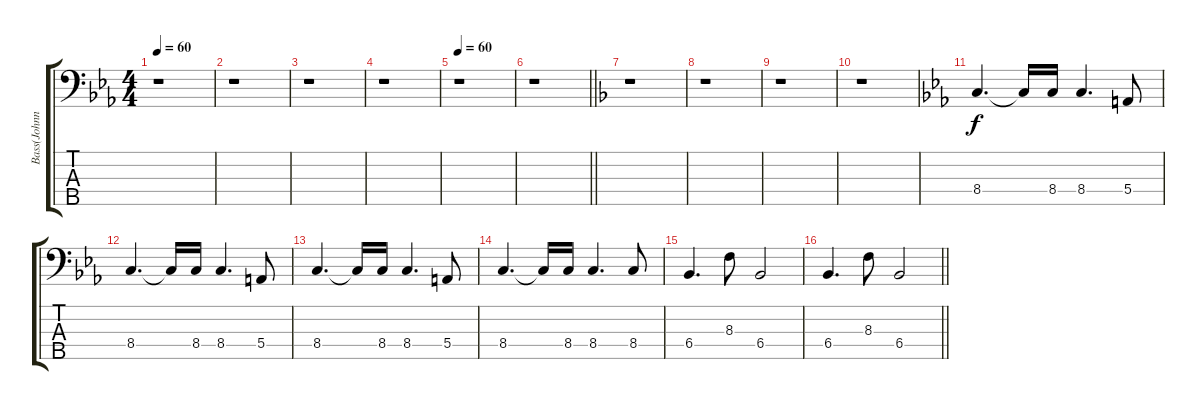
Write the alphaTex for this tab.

\track ("Bass(Johnny Lee)" "Bass(Johnn") {instrument electricbasspick}
\staff {score tabs}
\tuning (G2 D2 A1 E1 B0) {hide}
\ts (4 4)
\tempo 60
\clef f4
\ks eb
r.1{dy f instrument electricbasspick} |
r.1 |
r.1 |
r.1 |
\tempo 60
r.1 |
\barLineRight lightlight
r.1 |
\ks f
r.1 |
r.1 |
r.1 |
r.1 |
\ks eb
8.4.4{d} 8.4{t}.16 8.4.16 8.4.4{d} 5.4.8 |
8.4.4{d} 8.4{t}.16 8.4.16 8.4.4{d} 5.4.8 |
8.4.4{d} 8.4{t}.16 8.4.16 8.4.4{d} 5.4.8 |
8.4.4{d} 8.4{t}.16 8.4.16 8.4.4{d} 8.4.8 |
6.4.4{d} 8.3.8 6.4.2 |
\barLineRight lightlight
6.4.4{d} 8.3.8 6.4.2
